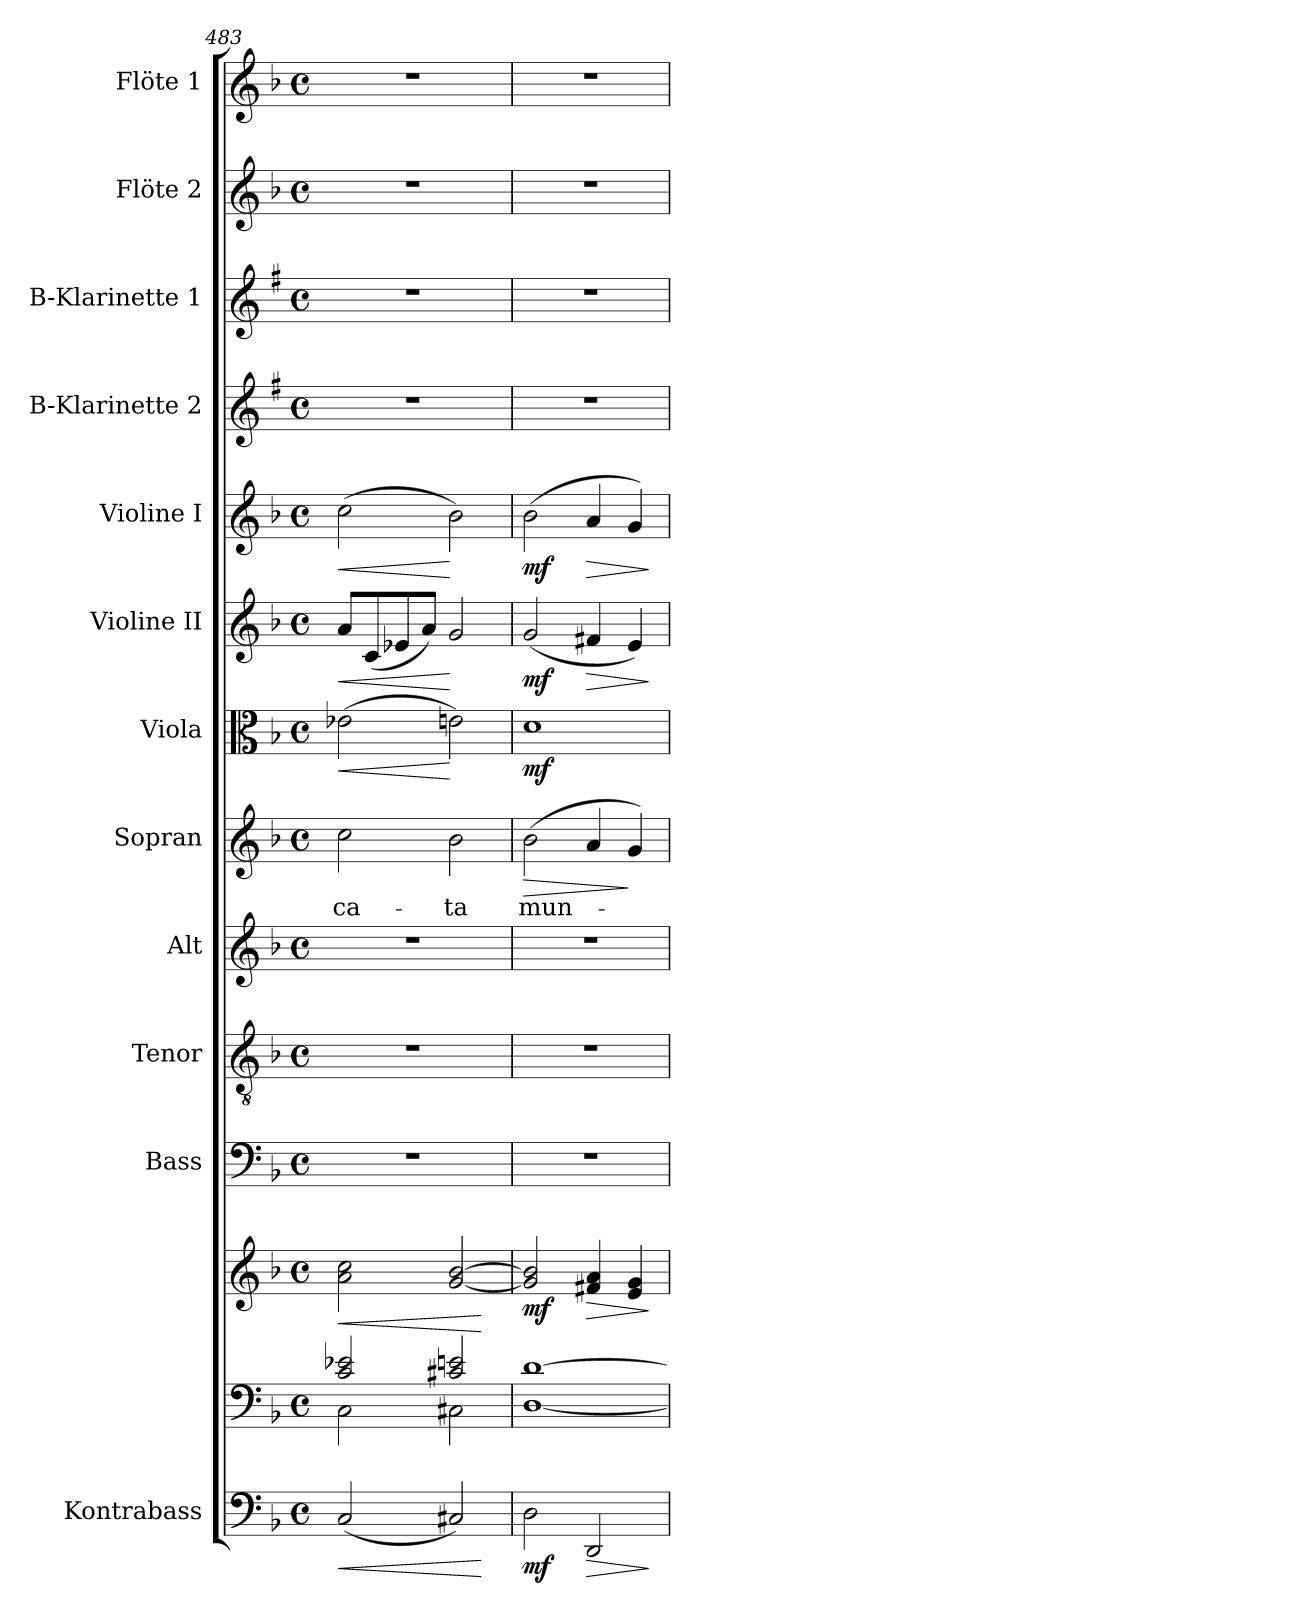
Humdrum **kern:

**kern	**dynam	**kern	**kern	**dynam	**kern	**kern	**kern	**kern	**text	**dynam	**kern	**dynam	**kern	**dynam	**kern	**dynam	**kern	**kern	**kern	**kern
*part13	*part13	*part12	*part12	*part12	*part11	*part10	*part9	*part8	*part8	*part8	*part7	*part7	*part6	*part6	*part5	*part5	*part4	*part3	*part2	*part1
*staff14	*staff14	*staff13	*staff12	*staff12/13	*staff11	*staff10	*staff9	*staff8	*staff8	*staff8	*staff7	*staff7	*staff6	*staff6	*staff5	*staff5	*staff4	*staff3	*staff2	*staff1
*I"Kontrabass	*	*	*	*	*I"Bass	*I"Tenor	*I"Alt	*I"Sopran	*	*	*I"Viola	*	*I"Violine II	*	*I"Violine I	*	*I"B-Klarinette 2	*I"B-Klarinette 1	*I"Flöte 2	*I"Flöte 1
*I'Kb.	*	*	*	*	*I'B.	*I'T.	*I'A.	*I'S.	*	*	*I'Vla.	*	*I'Vl. II	*	*I'Vl. I	*	*I'B Kl. 2	*I'B Kl. 1	*I'Fl. 2	*I'Fl. 1
*clefF4	*	*clefF4	*clefG2	*	*clefF4	*clefGv2	*clefG2	*clefG2	*	*	*clefC3	*	*clefG2	*	*clefG2	*	*clefG2	*clefG2	*clefG2	*clefG2
*ITrd7c12	*	*	*	*	*	*	*	*	*	*	*	*	*	*	*	*	*ITrd1c2	*ITrd1c2	*	*
*k[b-]	*	*k[b-]	*k[b-]	*	*k[b-]	*k[b-]	*k[b-]	*k[b-]	*	*	*k[b-]	*	*k[b-]	*	*k[b-]	*	*k[b-]	*k[b-]	*k[b-]	*k[b-]
*F:	*	*F:	*F:	*	*F:	*F:	*F:	*F:	*	*	*F:	*	*F:	*	*F:	*	*F:	*F:	*F:	*F:
*M4/4	*	*M4/4	*M4/4	*	*M4/4	*M4/4	*M4/4	*M4/4	*	*	*M4/4	*	*M4/4	*	*M4/4	*	*M4/4	*M4/4	*M4/4	*M4/4
*met(c)	*	*met(c)	*met(c)	*	*met(c)	*met(c)	*met(c)	*met(c)	*	*	*met(c)	*	*met(c)	*	*met(c)	*	*met(c)	*met(c)	*met(c)	*met(c)
=483	=483	=483	=483	=483	=483	=483	=483	=483	=483	=483	=483	=483	=483	=483	=483	=483	=483	=483	=483	=483
!	!LO:HP:b	!	!	!LO:HP:b	!	!	!	!	!LO:LY:b	!	!	!LO:HP:b	!	!LO:HP:b	!	!LO:HP:b	!	!	!	!
*	*	*^	*	*	*	*	*	*	*	*	*	*	*	*	*	*	*	*	*	*
(<2CC/	<	2c/ 2e-X/	2C\	2a\ 2cc\	<	1r	1r	1r	2cc\	-ca-	.	(>2e-X\	<	8a/L	<	(>2cc\	<	1r	1r	1r	1r
.	.	.	.	.	.	.	.	.	.	.	.	.	.	(<8c/	.	.	.	.	.	.	.
.	.	.	.	.	.	.	.	.	.	.	.	.	.	8e-X/	.	.	.	.	.	.	.
.	.	.	.	.	.	.	.	.	.	.	.	.	.	8a/J)	.	.	.	.	.	.	.
!	!	!	!	!	!	!	!	!	!	!LO:LY:b	!	!	!	!	!	!	!	!	!	!	!
2CC#X/)	.	2c#X/ 2en/	2C#X\	[2g/ [2b-/	.	.	.	.	2b-\	-ta	.	2en\)	[	2g/	[	2b-\)	[	.	.	.	.
*	*	*v	*v	*	*	*	*	*	*	*	*	*	*	*	*	*	*	*	*	*	*
.	[	.	.	[	.	.	.	.	.	.	.	.	.	.	.	.	.	.	.	.
=484	=484	=484	=484	=484	=484	=484	=484	=484	=484	=484	=484	=484	=484	=484	=484	=484	=484	=484	=484	=484
!	!LO:DY:b	!	!	!LO:DY:b	!	!	!	!	!LO:LY:b	!LO:HP:b	!	!LO:DY:b	!	!LO:DY:b	!	!LO:DY:b	!	!	!	!
2DD\	mf	[1D [1d	2g/] 2b-/]	mf	1r	1r	1r	(>2b-\	mun-	>	1d	mf	(<2g/	mf	(>2b-\	mf	1r	1r	1r	1r
!	!LO:HP:b	!	!	!LO:HP:b	!	!	!	!	!	!	!	!	!	!LO:HP:b	!	!LO:HP:b	!	!	!	!
2DDD/	>	.	4f#X/ 4a/	>	.	.	.	4a/	.	.	.	.	4f#X/	>	4a/	>	.	.	.	.
.	.	.	4e/ 4g/	.	.	.	.	4g/)	.	]	.	.	4e/)	.	4g/)	.	.	.	.	.
.	]	.	.	]	.	.	.	.	.	.	.	.	.	]	.	]	.	.	.	.
=	=	=	=	=	=	=	=	=	=	=	=	=	=	=	=	=	=	=	=	=
*-	*-	*-	*-	*-	*-	*-	*-	*-	*-	*-	*-	*-	*-	*-	*-	*-	*-	*-	*-	*-
